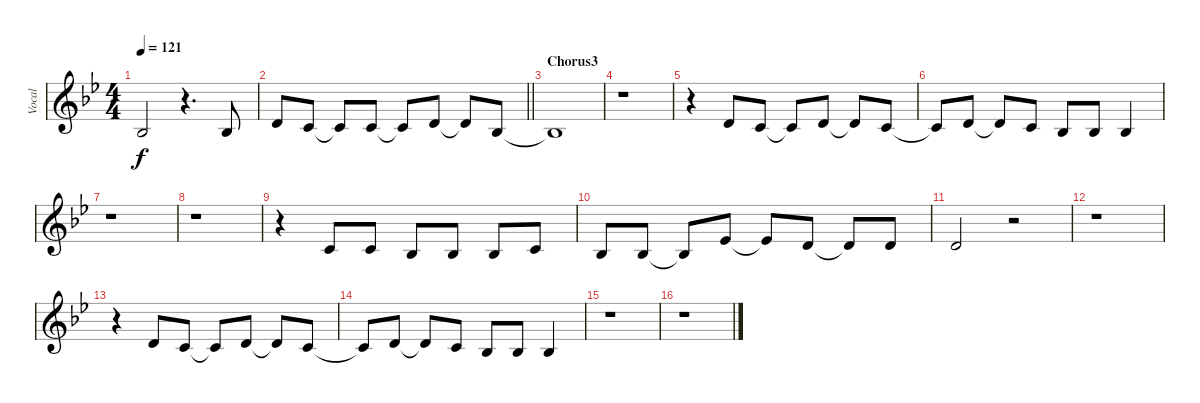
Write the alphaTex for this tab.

\track ("Vocal" "Vocal") {instrument synthvoice}
\staff {score}
\tuning (E4 B3 G3 D3 A2 E2) {hide}
\ts (4 4)
\tempo 121
\clef g2
\ks bb
3.3{t}.2{dy f} r.4{d} 3.3.8 |
\barLineRight lightlight
3.2.8 1.2.8 1.2{t}.8 1.2.8 1.2{t}.8 3.2.8 3.2{t}.8 3.3.8 |
\section ("" "Chorus3")
3.3{t}.1 |
r.1 |
r.4 3.2.8 1.2.8 1.2{t}.8 3.2.8 3.2{t}.8 1.2.8 |
1.2{t}.8 3.2.8 3.2{t}.8 1.2.8 3.3.8 3.3.8 3.3.4 |
r.1 |
r.1 |
r.4 1.2.8 1.2.8 3.3.8 3.3.8 3.3.8 1.2.8 |
3.3.8 3.3.8 3.3{t}.8 4.2.8 4.2{t}.8 3.2.8 3.2{t}.8 3.2.8 |
3.2.2 r.2 |
r.1 |
r.4 3.2.8 1.2.8 1.2{t}.8 3.2.8 3.2{t}.8 1.2.8 |
1.2{t}.8 3.2.8 3.2{t}.8 1.2.8 3.3.8 3.3.8 3.3.4 |
r.1 |
r.1
